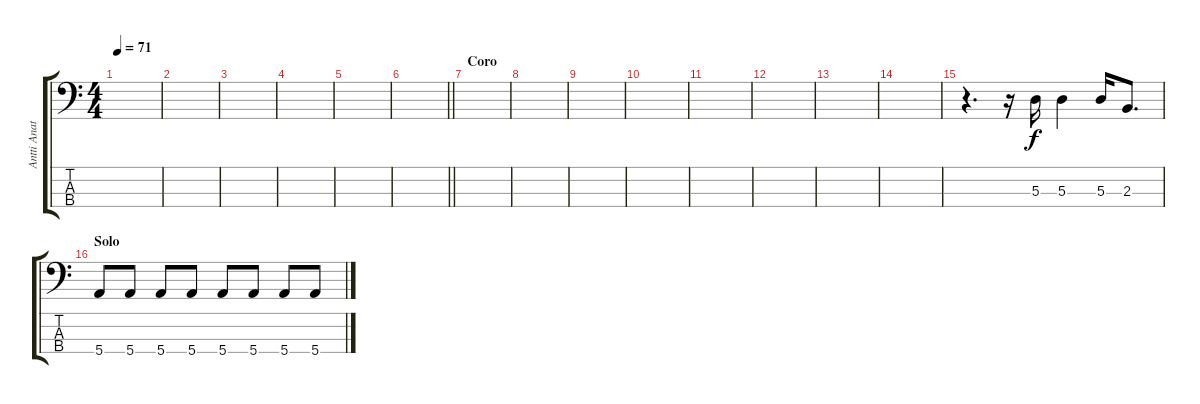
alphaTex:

\track ("Antti Anatomy" "Antti Anat") {instrument electricbassfinger}
\staff {score tabs}
\tuning (G2 D2 A1 E1) {hide}
\ts (4 4)
\tempo 71
\clef f4
\ks c
|
|
|
|
|
\barLineRight lightlight
|
\section ("" "Coro")
|
|
|
|
|
|
|
|
r.4{d} r.16 5.3.16 5.3.4 5.3.16 2.3.8{d} |
\section ("" "Solo")
5.4.8 5.4.8 5.4.8 5.4.8 5.4.8 5.4.8 5.4.8 5.4.8
